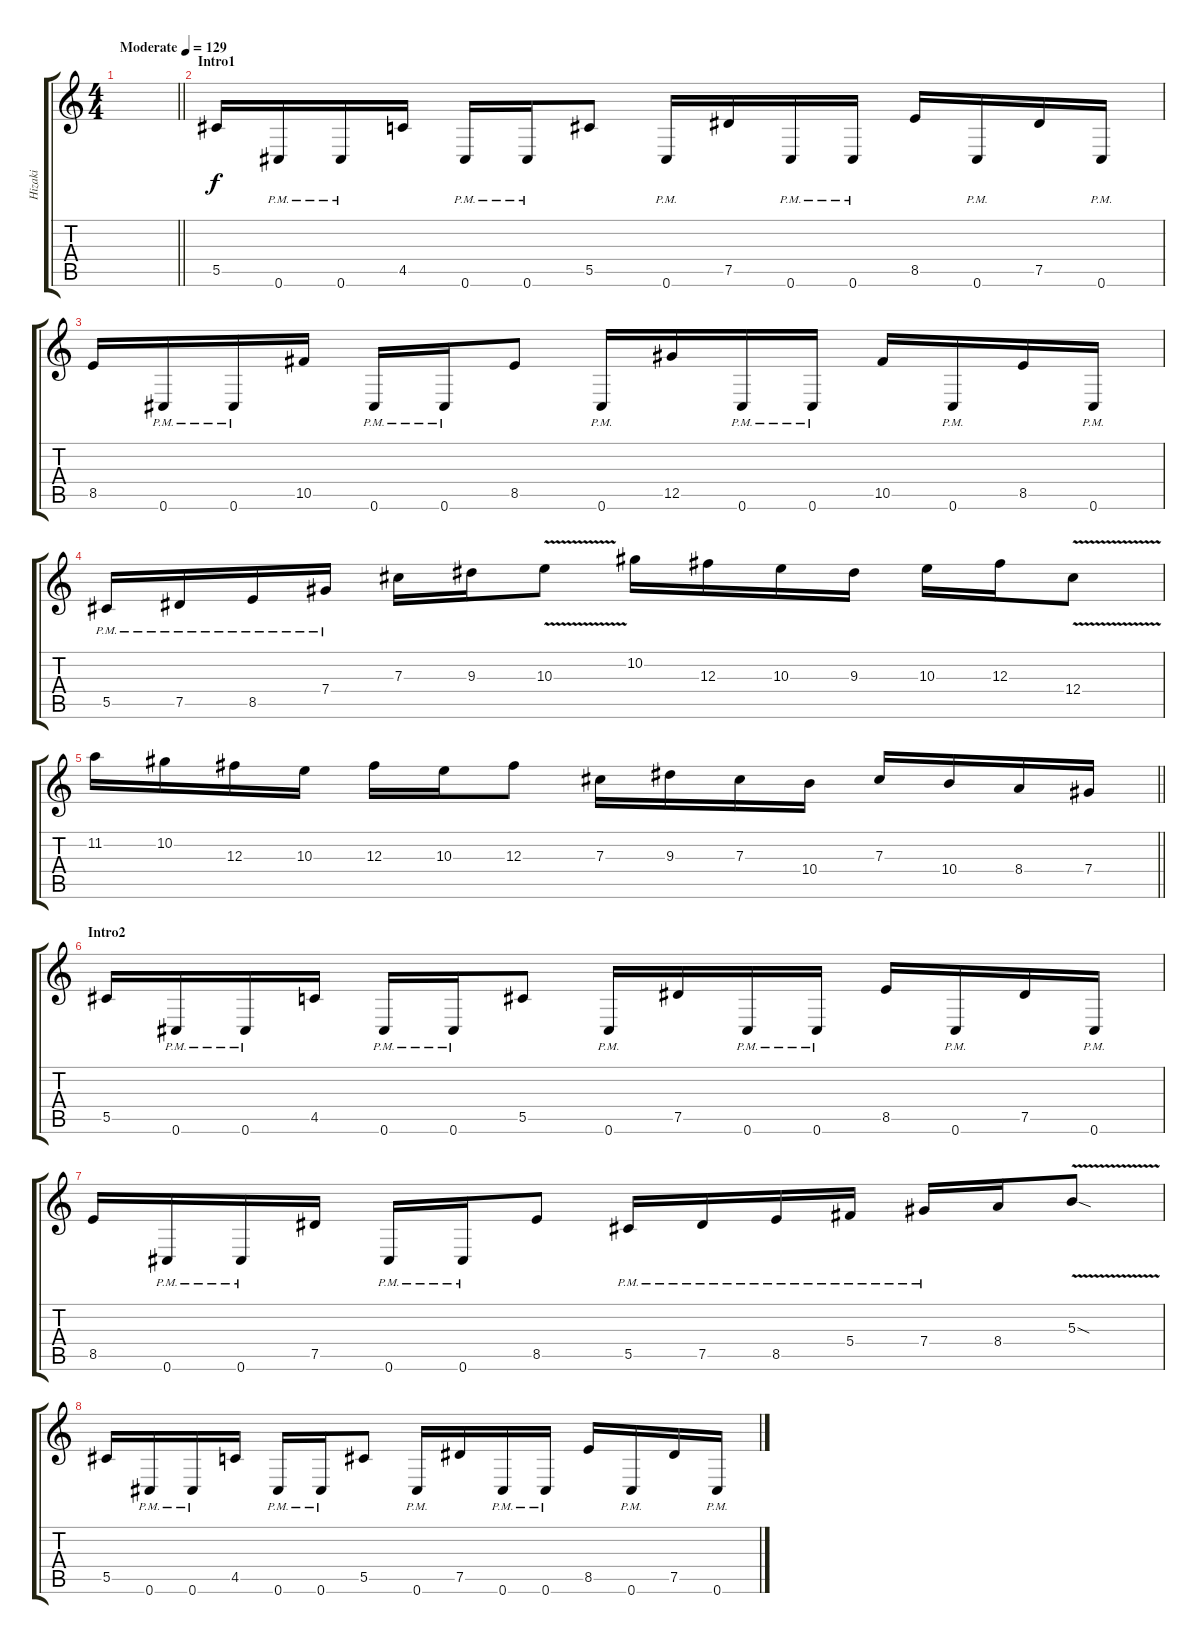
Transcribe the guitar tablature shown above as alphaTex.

\track ("Hizaki" "Hizaki") {instrument distortionguitar}
\staff {score tabs}
\tuning (Eb4 Bb3 Gb3 Db3 Ab2 Db2) {hide}
\ts (4 4)
\tempo (129 "Moderate")
\clef g2
\barLineRight lightlight
\ks c
|
\section ("" "Intro1")
5.5.16 0.6{pm}.16 0.6{pm}.16 4.5.16 0.6{pm}.16 0.6{pm}.16 5.5.8 0.6{pm}.16 7.5.16 0.6{pm}.16 0.6{pm}.16 8.5.16 0.6{pm}.16 7.5.16 0.6{pm}.16 |
8.5.16 0.6{pm}.16 0.6{pm}.16 10.5.16 0.6{pm}.16 0.6{pm}.16 8.5.8 0.6{pm}.16 12.5.16 0.6{pm}.16 0.6{pm}.16 10.5.16 0.6{pm}.16 8.5.16 0.6{pm}.16 |
5.5{pm}.16 7.5{pm}.16 8.5{pm}.16 7.4{pm}.16 7.3.16 9.3.16 10.3{v}.8 10.2.16 12.3.16 10.3.16 9.3.16 10.3.16 12.3.16 12.4{v}.8 |
\barLineRight lightlight
11.2.16 10.2.16 12.3.16 10.3.16 12.3.16 10.3.16 12.3.8 7.3.16 9.3.16 7.3.16 10.4.16 7.3.16 10.4.16 8.4.16 7.4.16 |
\section ("" "Intro2")
5.5.16 0.6{pm}.16 0.6{pm}.16 4.5.16 0.6{pm}.16 0.6{pm}.16 5.5.8 0.6{pm}.16 7.5.16 0.6{pm}.16 0.6{pm}.16 8.5.16 0.6{pm}.16 7.5.16 0.6{pm}.16 |
8.5.16 0.6{pm}.16 0.6{pm}.16 7.5.16 0.6{pm}.16 0.6{pm}.16 8.5.8 5.5{pm}.16 7.5{pm}.16 8.5{pm}.16 5.4{pm}.16 7.4{pm}.16 8.4.16 5.3{v sod}.8 |
5.5.16 0.6{pm}.16 0.6{pm}.16 4.5.16 0.6{pm}.16 0.6{pm}.16 5.5.8 0.6{pm}.16 7.5.16 0.6{pm}.16 0.6{pm}.16 8.5.16 0.6{pm}.16 7.5.16 0.6{pm}.16
